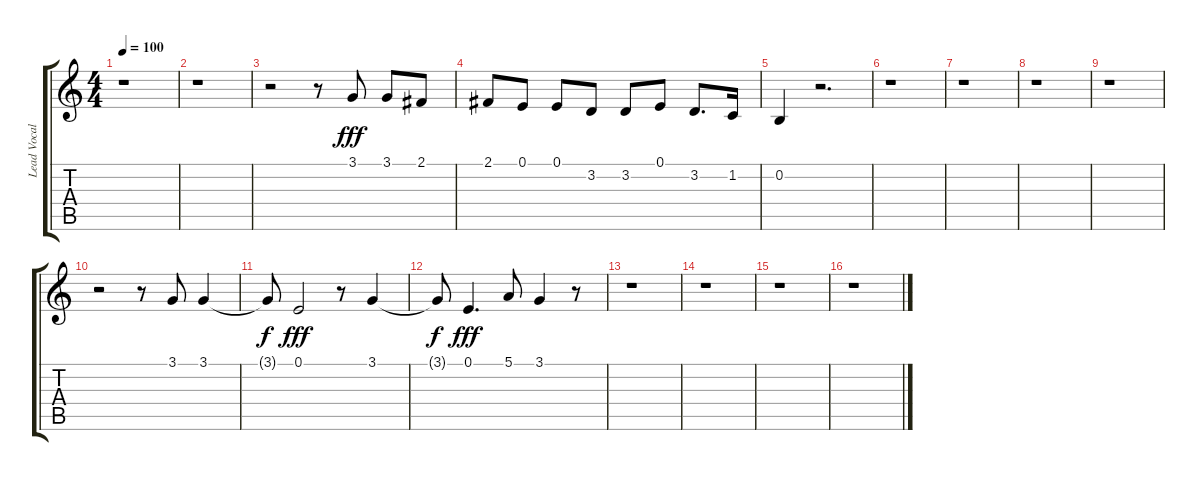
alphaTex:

\track ("Lead Vocal" "Lead Vocal") {instrument acousticgrandpiano}
\staff {score tabs}
\tuning (E4 B3 G3 D3 A2 E2) {hide}
\ts (4 4)
\tempo 100
\clef g2
\ks c
r.1{dy fff} |
r.1 |
r.2 r.8 3.1.8{volume 16} 3.1.8 2.1.8 |
2.1.8 0.1.8 0.1.8 3.2.8 3.2.8 0.1.8 3.2.8{d} 1.2.16 |
0.2.4 r.2{d} |
r.1 |
r.1 |
r.1 |
r.1 |
r.2 r.8 3.1.8 3.1.4 |
3.1{t}.8{dy f} 0.1.2{dy fff} r.8 3.1.4 |
3.1{t}.8{dy f} 0.1.4{d dy fff} 5.1.8 3.1.4 r.8 |
r.1 |
r.1 |
r.1 |
r.1
